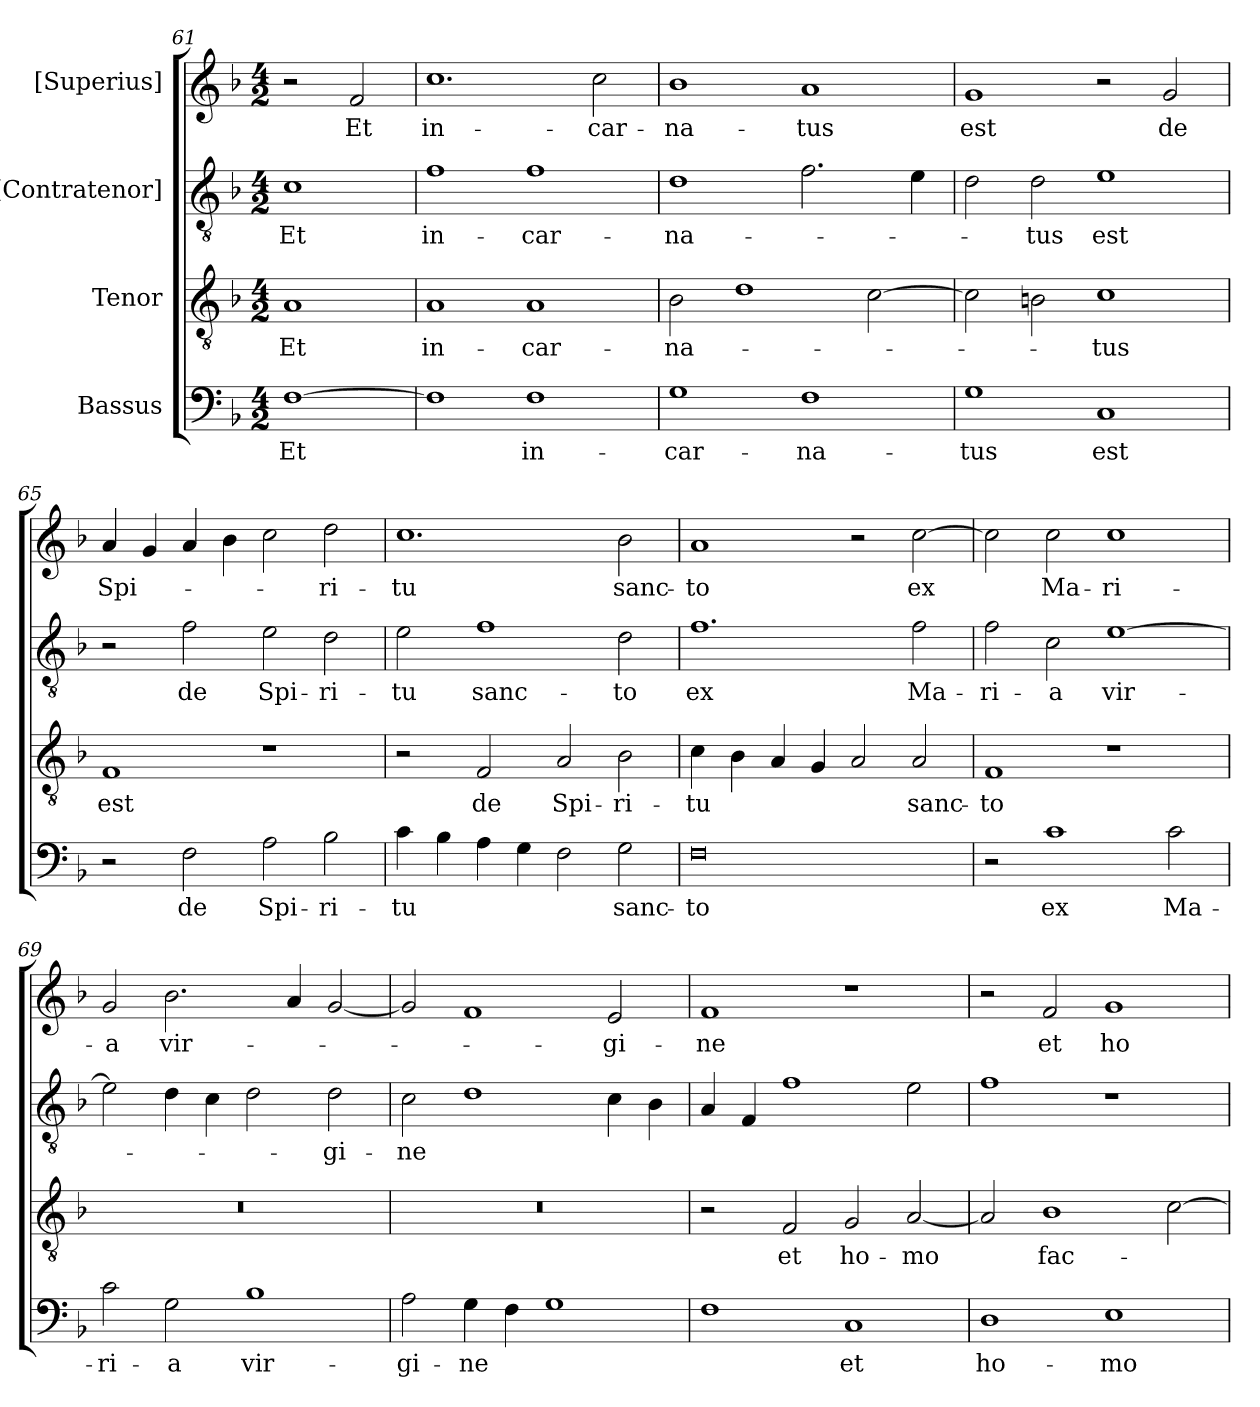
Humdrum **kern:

**kern	**text	**kern	**text	**kern	**text	**kern	**text
*part4	*part4	*part3	*part3	*part2	*part2	*part1	*part1
*staff4	*staff4	*staff3	*staff3	*staff2	*staff2	*staff1	*staff1
*I"Bassus	*	*I"Tenor	*	*I"[Contratenor]	*	*I"[Superius]	*
*clefF4	*	*clefGv2	*	*clefGv2	*	*clefG2	*
*k[b-]	*	*k[b-]	*	*k[b-]	*	*k[b-]	*
*M4/2	*	*M4/2	*	*M4/2	*	*M4/2	*
=61	=61	=61	=61	=61	=61	=61	=61
[1F\	Et	1A/	Et	1c\	Et	2r	.
.	.	.	.	.	.	2f/	Et
=62	=62	=62	=62	=62	=62	=62	=62
1F\]	.	1A/	in-	1f\	in-	1.cc\	in-
1F\	in-	1A/	-car-	1f\	-car-	.	.
.	.	.	.	.	.	2cc\	-car-
=63	=63	=63	=63	=63	=63	=63	=63
1G\	-car-	2B-\	-na-	1d\	-na-	1b-\	-na-
.	.	1d\	.	.	.	.	.
1F\	-na-	.	.	2.f\	.	1a/	-tus
.	.	[2c\	.	.	.	.	.
.	.	.	.	4e\	.	.	.
=64	=64	=64	=64	=64	=64	=64	=64
1G\	-tus	2c\]	.	2d\	.	1g/	est
.	.	2B\	.	2d\	-tus	.	.
1C/	est	1c\	-tus	1e\	est	2r	.
.	.	.	.	.	.	2g/	de
=65	=65	=65	=65	=65	=65	=65	=65
2r	.	1F/	est	2r	.	4a/	Spi-
.	.	.	.	.	.	4g/	.
2F\	de	.	.	2f\	de	4a/	.
.	.	.	.	.	.	4b-\	.
2A\	Spi-	1r	.	2e\	Spi-	2cc\	.
2B-\	-ri-	.	.	2d\	-ri-	2dd\	-ri-
=66	=66	=66	=66	=66	=66	=66	=66
4c\	-tu	2r	.	2e\	-tu	1.cc\	-tu
4B-\	.	.	.	.	.	.	.
4A\	.	2F/	de	1f\	sanc-	.	.
4G\	.	.	.	.	.	.	.
2F\	.	2A/	Spi-	.	.	.	.
2G\	sanc-	2B-\	-ri-	2d\	-to	2b-\	sanc-
=67	=67	=67	=67	=67	=67	=67	=67
0F\	-to	4c\	-tu	1.f\	ex	1a/	-to
.	.	4B-\	.	.	.	.	.
.	.	4A/	.	.	.	.	.
.	.	4G/	.	.	.	.	.
.	.	2A/	.	.	.	2r	.
.	.	2A/	sanc-	2f\	Ma-	[2cc\	ex
=68	=68	=68	=68	=68	=68	=68	=68
2r	.	1F/	-to	2f\	-ri-	2cc\]	.
1c\	ex	.	.	2c\	-a	2cc\	Ma-
.	.	1r	.	[1e\	vir-	1cc\	-ri-
2c\	Ma-	.	.	.	.	.	.
=69	=69	=69	=69	=69	=69	=69	=69
2c\	-ri-	0r	.	2e\]	.	2g/	-a
2G\	-a	.	.	4d\	.	2.b-\	vir-
.	.	.	.	4c\	.	.	.
1B-\	vir-	.	.	2d\	.	.	.
.	.	.	.	.	.	4a/	.
.	.	.	.	2d\	-gi-	[2g/	.
=70	=70	=70	=70	=70	=70	=70	=70
2A\	-gi-	0r	.	2c\	-ne	2g/]	.
4G\	-ne	.	.	1d\	.	1f/	.
4F\	.	.	.	.	.	.	.
1G\	.	.	.	.	.	.	.
.	.	.	.	4c\	.	2e/	-gi-
.	.	.	.	4B-\	.	.	.
=71	=71	=71	=71	=71	=71	=71	=71
1F\	.	2r	.	4A/	.	1f/	-ne
.	.	.	.	4F/	.	.	.
.	.	2F/	et	1f\	.	.	.
1C/	et	2G/	ho-	.	.	1r	.
.	.	[2A/	-mo	2e\	.	.	.
=72	=72	=72	=72	=72	=72	=72	=72
1D\	ho-	2A/]	.	1f\	.	2r	.
.	.	1B-\	fac-	.	.	2f/	et
1E\	-mo	.	.	1r	.	1g/	ho-
.	.	[2c\	.	.	.	.	.
=	=	=	=	=	=	=	=
*-	*-	*-	*-	*-	*-	*-	*-
